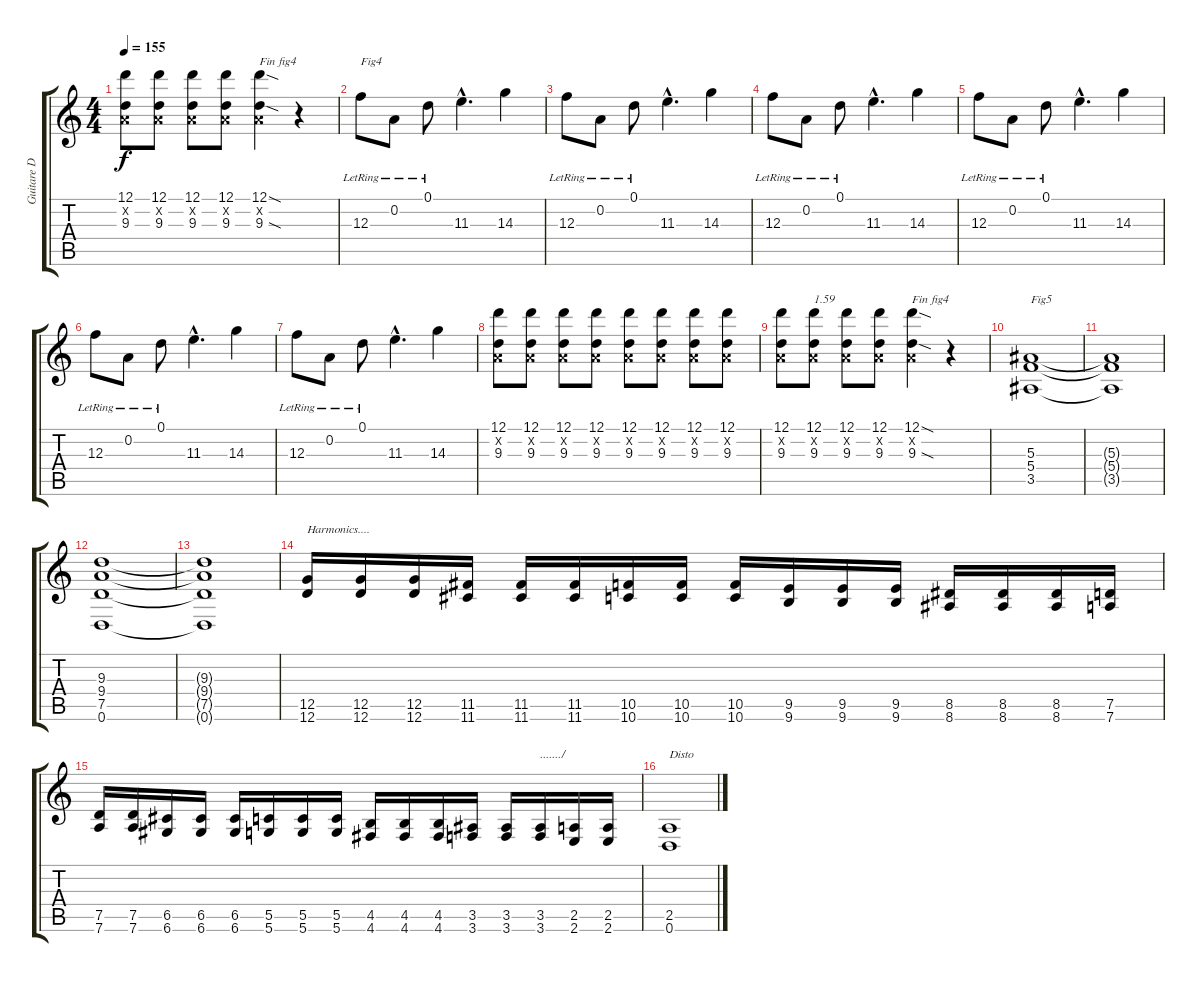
\track ("Guitare D" "Guitare D") {instrument overdrivenguitar}
\staff {score tabs}
\tuning (D4 A3 F3 C3 G2 D2) {hide}
\ts (4 4)
\tempo 155
\clef g2
\ks c
(12.1 0.2{x} 9.3).8{dy f} (12.1 0.2{x} 9.3).8 (12.1 0.2{x} 9.3).8 (12.1 0.2{x} 9.3).8 (12.1{sod} 0.2{x} 9.3{sod}).4{txt "Fin fig4"} r.4 |
12.3{lr}.8{txt "Fig4"} 0.2{lr}.8 0.1{lr}.8 11.3{hac}.4{d} 14.3.4 |
12.3{lr}.8 0.2{lr}.8 0.1{lr}.8 11.3{hac}.4{d} 14.3.4 |
12.3{lr}.8 0.2{lr}.8 0.1{lr}.8 11.3{hac}.4{d} 14.3.4 |
12.3{lr}.8 0.2{lr}.8 0.1{lr}.8 11.3{hac}.4{d} 14.3.4 |
12.3{lr}.8 0.2{lr}.8 0.1{lr}.8 11.3{hac}.4{d} 14.3.4 |
12.3{lr}.8 0.2{lr}.8 0.1{lr}.8 11.3{hac}.4{d} 14.3.4 |
(12.1 0.2{x} 9.3).8 (12.1 0.2{x} 9.3).8 (12.1 0.2{x} 9.3).8 (12.1 0.2{x} 9.3).8 (12.1 0.2{x} 9.3).8 (12.1 0.2{x} 9.3).8 (12.1 0.2{x} 9.3).8 (12.1 0.2{x} 9.3).8 |
(12.1 0.2{x} 9.3).8 (12.1 0.2{x} 9.3).8{txt "1.59"} (12.1 0.2{x} 9.3).8 (12.1 0.2{x} 9.3).8 (12.1{sod} 0.2{x} 9.3{sod}).4{txt "Fin fig4"} r.4 |
(5.3 5.4 3.5).1{txt "Fig5"} |
(5.3{t} 5.4{t} 3.5{t}).1 |
(9.3 9.4 7.5 0.6).1 |
(9.3{t} 9.4{t} 7.5{t} 0.6{t}).1 |
(12.5 12.6).16{txt "Harmonics...." instrument guitarharmonics} (12.5 12.6).16 (12.5 12.6).16 (11.5 11.6).16 (11.5 11.6).16 (11.5 11.6).16 (10.5 10.6).16 (10.5 10.6).16 (10.5 10.6).16 (9.5 9.6).16 (9.5 9.6).16 (9.5 9.6).16 (8.5 8.6).16 (8.5 8.6).16 (8.5 8.6).16 (7.5 7.6).16 |
(7.5 7.6).16 (7.5 7.6).16 (6.5 6.6).16 (6.5 6.6).16 (6.5 6.6).16 (5.5 5.6).16 (5.5 5.6).16 (5.5 5.6).16 (4.5 4.6).16 (4.5 4.6).16 (4.5 4.6).16 (3.5 3.6).16 (3.5 3.6).16 (3.5 3.6).16{txt "......./"} (2.5 2.6).16 (2.5 2.6).16 |
(2.5 0.6).1{txt "Disto" instrument overdrivenguitar}
